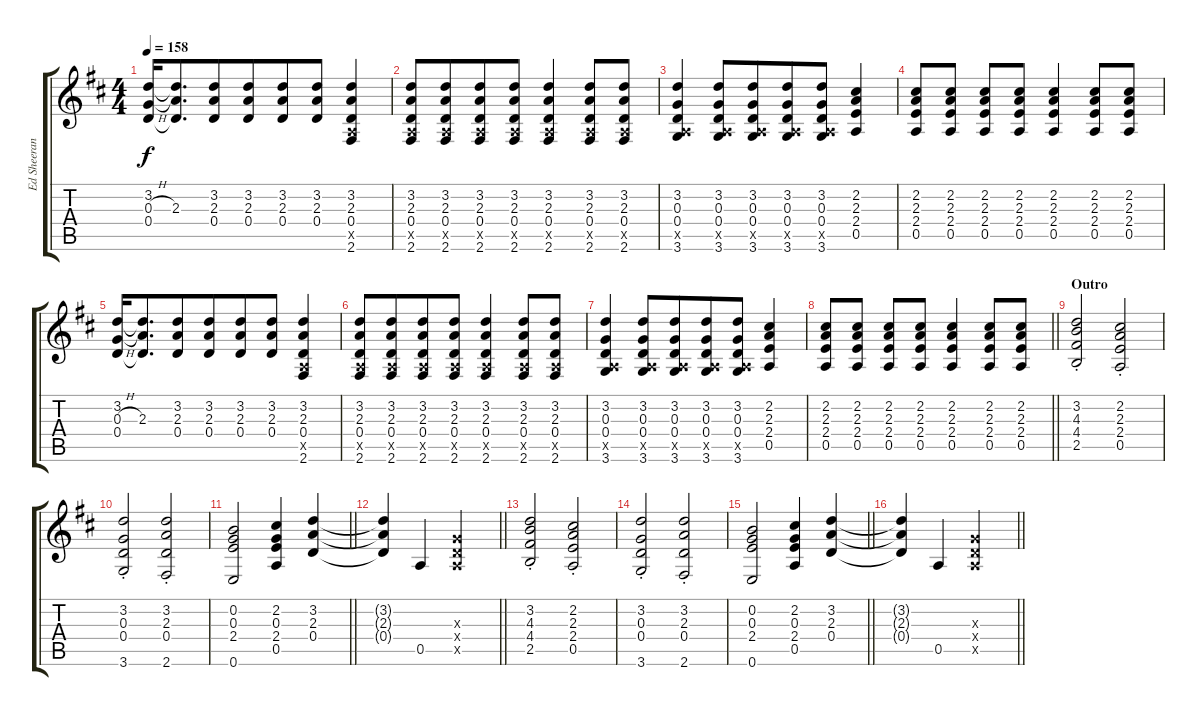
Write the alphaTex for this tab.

\track ("Ed Sheeran Acoustic Guitar" "Ed Sheeran") {instrument acousticguitarsteel}
\staff {score tabs}
\tuning (E4 B3 G3 D3 A2 E2) {hide}
\ts (4 4)
\tempo 158
\clef g2
\ks d
(3.2 0.3{h} 0.4).16{dy f} (3.2{t} 2.3 0.4{t}).8{d beam merge} (3.2 2.3 0.4).8 (3.2 2.3 0.4).8{beam merge} (3.2 2.3 0.4).8{beam merge} (3.2 2.3 0.4).8 (3.2 2.3 0.4 0.5{x} 2.6).4 |
(3.2 2.3 0.4 0.5{x} 2.6).8{beam merge} (3.2 2.3 0.4 0.5{x} 2.6).8{beam merge} (3.2 2.3 0.4 0.5{x} 2.6).8 (3.2 2.3 0.4 0.5{x} 2.6).8 (3.2 2.3 0.4 0.5{x} 2.6).4 (3.2 2.3 0.4 0.5{x} 2.6).8{beam merge} (3.2 2.3 0.4 0.5{x} 2.6).8 |
(3.2 0.3 0.4 0.5{x} 3.6).4{beam merge} (3.2 0.3 0.4 0.5{x} 3.6).8 (3.2 0.3 0.4 0.5{x} 3.6).8{beam merge} (3.2 0.3 0.4 0.5{x} 3.6).8{beam merge} (3.2 0.3 0.4 0.5{x} 3.6).8{beam merge} (2.2 2.3 2.4 0.5).4 |
(2.2 2.3 2.4 0.5).8{beam merge} (2.2 2.3 2.4 0.5).8 (2.2 2.3 2.4 0.5).8{beam merge} (2.2 2.3 2.4 0.5).8{beam merge} (2.2 2.3 2.4 0.5).4{beam merge} (2.2 2.3 2.4 0.5).8 (2.2 2.3 2.4 0.5).8 |
(3.2 0.3{h} 0.4).16 (3.2{t} 2.3 0.4{t}).8{d beam merge} (3.2 2.3 0.4).8 (3.2 2.3 0.4).8{beam merge} (3.2 2.3 0.4).8{beam merge} (3.2 2.3 0.4).8 (3.2 2.3 0.4 0.5{x} 2.6).4 |
(3.2 2.3 0.4 0.5{x} 2.6).8{beam merge} (3.2 2.3 0.4 0.5{x} 2.6).8{beam merge} (3.2 2.3 0.4 0.5{x} 2.6).8 (3.2 2.3 0.4 0.5{x} 2.6).8 (3.2 2.3 0.4 0.5{x} 2.6).4 (3.2 2.3 0.4 0.5{x} 2.6).8{beam merge} (3.2 2.3 0.4 0.5{x} 2.6).8 |
(3.2 0.3 0.4 0.5{x} 3.6).4{beam merge} (3.2 0.3 0.4 0.5{x} 3.6).8 (3.2 0.3 0.4 0.5{x} 3.6).8{beam merge} (3.2 0.3 0.4 0.5{x} 3.6).8{beam merge} (3.2 0.3 0.4 0.5{x} 3.6).8{beam merge} (2.2 2.3 2.4 0.5).4 |
\barLineRight lightlight
(2.2 2.3 2.4 0.5).8{beam merge} (2.2 2.3 2.4 0.5).8 (2.2 2.3 2.4 0.5).8{beam merge} (2.2 2.3 2.4 0.5).8{beam merge} (2.2 2.3 2.4 0.5).4{beam merge} (2.2 2.3 2.4 0.5).8 (2.2 2.3 2.4 0.5).8 |
\section ("" "Outro")
(3.2{st} 4.3{st} 4.4{st} 2.5{st}).2{beam merge} (2.2{st} 2.3{st} 2.4{st} 0.5{st}).2 |
(3.2{st} 0.3{st} 0.4{st} 3.6{st}).2 (3.2{st} 2.3{st} 0.4{st} 2.6{st}).2 |
\barLineRight lightlight
(0.2 0.3 2.4 0.6).2 (2.2 0.3 2.4 0.5).4{beam merge} (3.2 2.3 0.4).4 |
\barLineRight lightlight
(3.2{t} 2.3{t} 0.4{t}).4 0.5.4{beam merge} (0.3{x} 0.4{x} 0.5{x}).2 |
(3.2{st} 4.3{st} 4.4{st} 2.5{st}).2{beam merge} (2.2{st} 2.3{st} 2.4{st} 0.5{st}).2 |
(3.2{st} 0.3{st} 0.4{st} 3.6{st}).2 (3.2{st} 2.3{st} 0.4{st} 2.6{st}).2 |
\barLineRight lightlight
(0.2 0.3 2.4 0.6).2 (2.2 0.3 2.4 0.5).4{beam merge} (3.2 2.3 0.4).4 |
\barLineRight lightlight
(3.2{t} 2.3{t} 0.4{t}).4 0.5.4{beam merge} (0.3{x} 0.4{x} 0.5{x}).2
